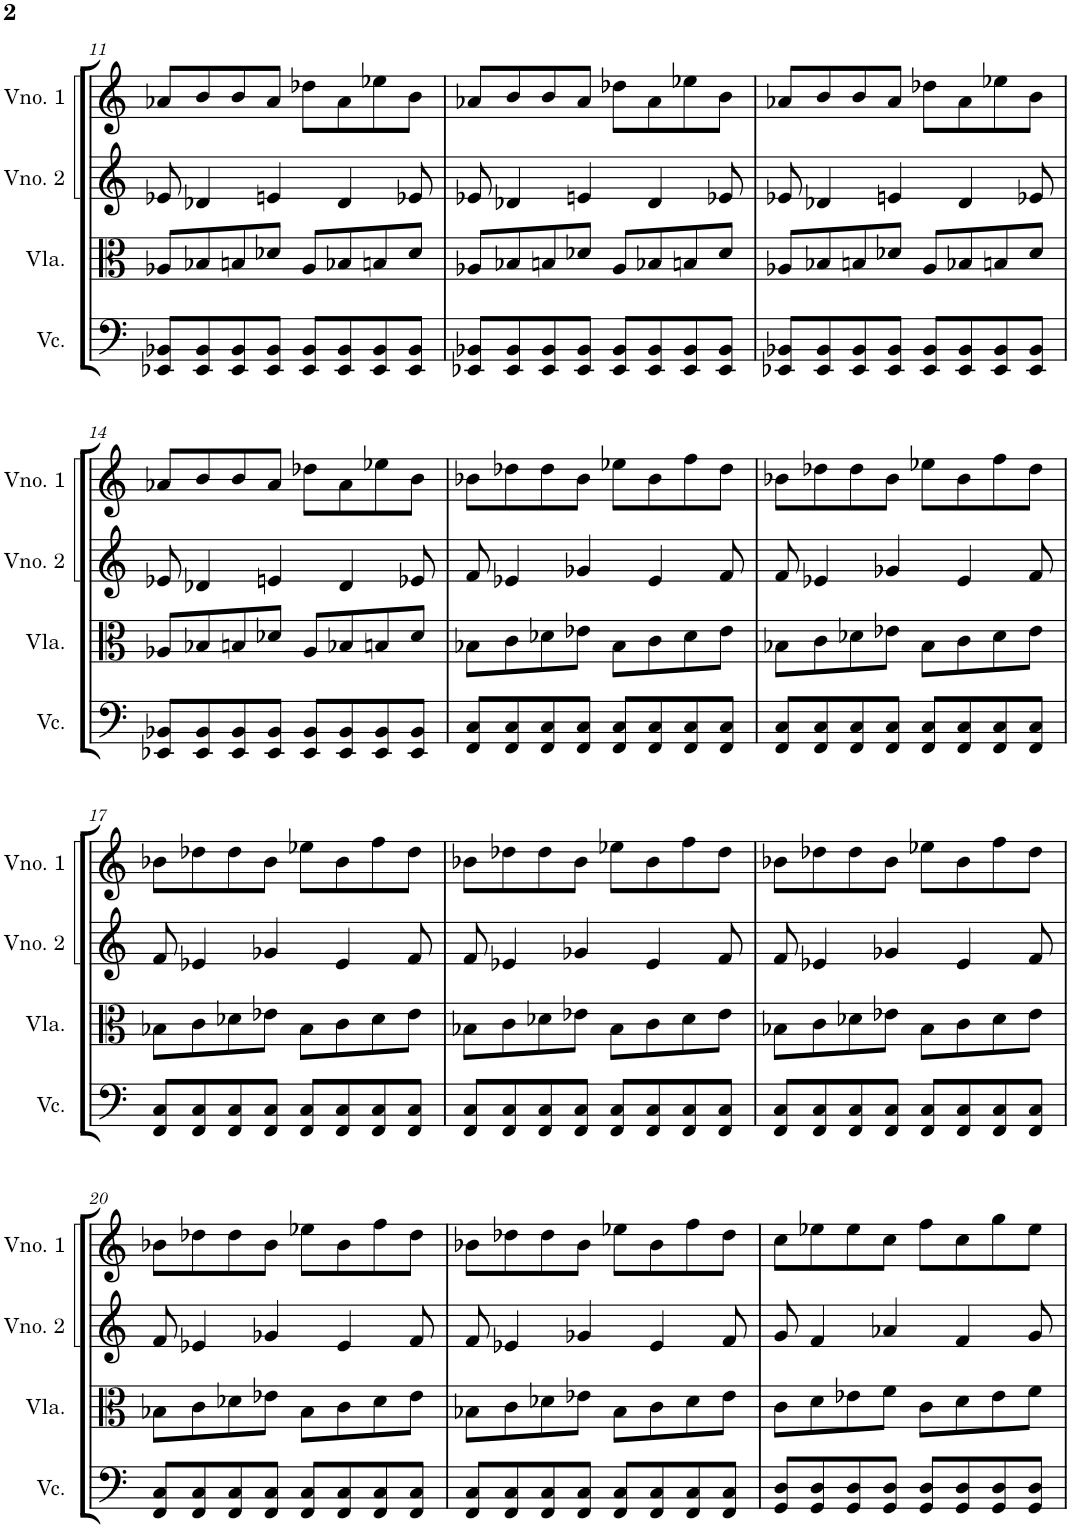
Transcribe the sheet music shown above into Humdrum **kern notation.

**kern	**kern	**kern	**kern
*part4	*part3	*part2	*part1
*staff4	*staff3	*staff2	*staff1
*I"Violoncelo	*I"Viola	*I"Violino 2	*I"Violino 1
*I'Vc.	*I'Vla.	*I'Vno. 2	*I'Vno. 1
!!LO:PB:g=z
*clefF4	*clefC3	*clefG2	*clefG2
*k[]	*k[]	*k[]	*k[]
*M4/4	*M4/4	*M4/4	*M4/4
=11	=11	=11	=11
8EE-X/ 8BB-X/L	8A-X/L	8e-X/	8a-X/L
8EE-/ 8BB-/	8B-X/	4d-X/	8b/
8EE-/ 8BB-/	8Bn/	.	8b/
8EE-/ 8BB-/J	8d-X/J	4en/	8a-/J
8EE-/ 8BB-/L	8A-/L	.	8dd-X\L
8EE-/ 8BB-/	8B-X/	4d-/	8a-\
8EE-/ 8BB-/	8Bn/	.	8ee-X\
8EE-/ 8BB-/J	8d-/J	8e-X/	8b\J
=12	=12	=12	=12
8EE-X/ 8BB-X/L	8A-X/L	8e-X/	8a-X/L
8EE-/ 8BB-/	8B-X/	4d-X/	8b/
8EE-/ 8BB-/	8Bn/	.	8b/
8EE-/ 8BB-/J	8d-X/J	4en/	8a-/J
8EE-/ 8BB-/L	8A-/L	.	8dd-X\L
8EE-/ 8BB-/	8B-X/	4d-/	8a-\
8EE-/ 8BB-/	8Bn/	.	8ee-X\
8EE-/ 8BB-/J	8d-/J	8e-X/	8b\J
=13	=13	=13	=13
8EE-X/ 8BB-X/L	8A-X/L	8e-X/	8a-X/L
8EE-/ 8BB-/	8B-X/	4d-X/	8b/
8EE-/ 8BB-/	8Bn/	.	8b/
8EE-/ 8BB-/J	8d-X/J	4en/	8a-/J
8EE-/ 8BB-/L	8A-/L	.	8dd-X\L
8EE-/ 8BB-/	8B-X/	4d-/	8a-\
8EE-/ 8BB-/	8Bn/	.	8ee-X\
8EE-/ 8BB-/J	8d-/J	8e-X/	8b\J
!!LO:LB:g=z
=14	=14	=14	=14
8EE-X/ 8BB-X/L	8A-X/L	8e-X/	8a-X/L
8EE-/ 8BB-/	8B-X/	4d-X/	8b/
8EE-/ 8BB-/	8Bn/	.	8b/
8EE-/ 8BB-/J	8d-X/J	4en/	8a-/J
8EE-/ 8BB-/L	8A-/L	.	8dd-X\L
8EE-/ 8BB-/	8B-X/	4d-/	8a-\
8EE-/ 8BB-/	8Bn/	.	8ee-X\
8EE-/ 8BB-/J	8d-/J	8e-X/	8b\J
=15	=15	=15	=15
8FF/ 8C/L	8B-X\L	8f/	8b-X\L
8FF/ 8C/	8c\	4e-X/	8dd-X\
8FF/ 8C/	8d-X\	.	8dd-\
8FF/ 8C/J	8e-X\J	4g-X/	8b-\J
8FF/ 8C/L	8B-\L	.	8ee-X\L
8FF/ 8C/	8c\	4e-/	8b-\
8FF/ 8C/	8d-\	.	8ff\
8FF/ 8C/J	8e-\J	8f/	8dd-\J
=16	=16	=16	=16
8FF/ 8C/L	8B-X\L	8f/	8b-X\L
8FF/ 8C/	8c\	4e-X/	8dd-X\
8FF/ 8C/	8d-X\	.	8dd-\
8FF/ 8C/J	8e-X\J	4g-X/	8b-\J
8FF/ 8C/L	8B-\L	.	8ee-X\L
8FF/ 8C/	8c\	4e-/	8b-\
8FF/ 8C/	8d-\	.	8ff\
8FF/ 8C/J	8e-\J	8f/	8dd-\J
!!LO:LB:g=z
=17	=17	=17	=17
8FF/ 8C/L	8B-X\L	8f/	8b-X\L
8FF/ 8C/	8c\	4e-X/	8dd-X\
8FF/ 8C/	8d-X\	.	8dd-\
8FF/ 8C/J	8e-X\J	4g-X/	8b-\J
8FF/ 8C/L	8B-\L	.	8ee-X\L
8FF/ 8C/	8c\	4e-/	8b-\
8FF/ 8C/	8d-\	.	8ff\
8FF/ 8C/J	8e-\J	8f/	8dd-\J
=18	=18	=18	=18
8FF/ 8C/L	8B-X\L	8f/	8b-X\L
8FF/ 8C/	8c\	4e-X/	8dd-X\
8FF/ 8C/	8d-X\	.	8dd-\
8FF/ 8C/J	8e-X\J	4g-X/	8b-\J
8FF/ 8C/L	8B-\L	.	8ee-X\L
8FF/ 8C/	8c\	4e-/	8b-\
8FF/ 8C/	8d-\	.	8ff\
8FF/ 8C/J	8e-\J	8f/	8dd-\J
=19	=19	=19	=19
8FF/ 8C/L	8B-X\L	8f/	8b-X\L
8FF/ 8C/	8c\	4e-X/	8dd-X\
8FF/ 8C/	8d-X\	.	8dd-\
8FF/ 8C/J	8e-X\J	4g-X/	8b-\J
8FF/ 8C/L	8B-\L	.	8ee-X\L
8FF/ 8C/	8c\	4e-/	8b-\
8FF/ 8C/	8d-\	.	8ff\
8FF/ 8C/J	8e-\J	8f/	8dd-\J
!!LO:LB:g=z
=20	=20	=20	=20
8FF/ 8C/L	8B-X\L	8f/	8b-X\L
8FF/ 8C/	8c\	4e-X/	8dd-X\
8FF/ 8C/	8d-X\	.	8dd-\
8FF/ 8C/J	8e-X\J	4g-X/	8b-\J
8FF/ 8C/L	8B-\L	.	8ee-X\L
8FF/ 8C/	8c\	4e-/	8b-\
8FF/ 8C/	8d-\	.	8ff\
8FF/ 8C/J	8e-\J	8f/	8dd-\J
=21	=21	=21	=21
8FF/ 8C/L	8B-X\L	8f/	8b-X\L
8FF/ 8C/	8c\	4e-X/	8dd-X\
8FF/ 8C/	8d-X\	.	8dd-\
8FF/ 8C/J	8e-X\J	4g-X/	8b-\J
8FF/ 8C/L	8B-\L	.	8ee-X\L
8FF/ 8C/	8c\	4e-/	8b-\
8FF/ 8C/	8d-\	.	8ff\
8FF/ 8C/J	8e-\J	8f/	8dd-\J
=22	=22	=22	=22
8GG/ 8D/L	8c\L	8g/	8cc\L
8GG/ 8D/	8d\	4f/	8ee-X\
8GG/ 8D/	8e-X\	.	8ee-\
8GG/ 8D/J	8f\J	4a-X/	8cc\J
8GG/ 8D/L	8c\L	.	8ff\L
8GG/ 8D/	8d\	4f/	8cc\
8GG/ 8D/	8e-\	.	8gg\
8GG/ 8D/J	8f\J	8g/	8ee-\J
=	=	=	=
*-	*-	*-	*-
